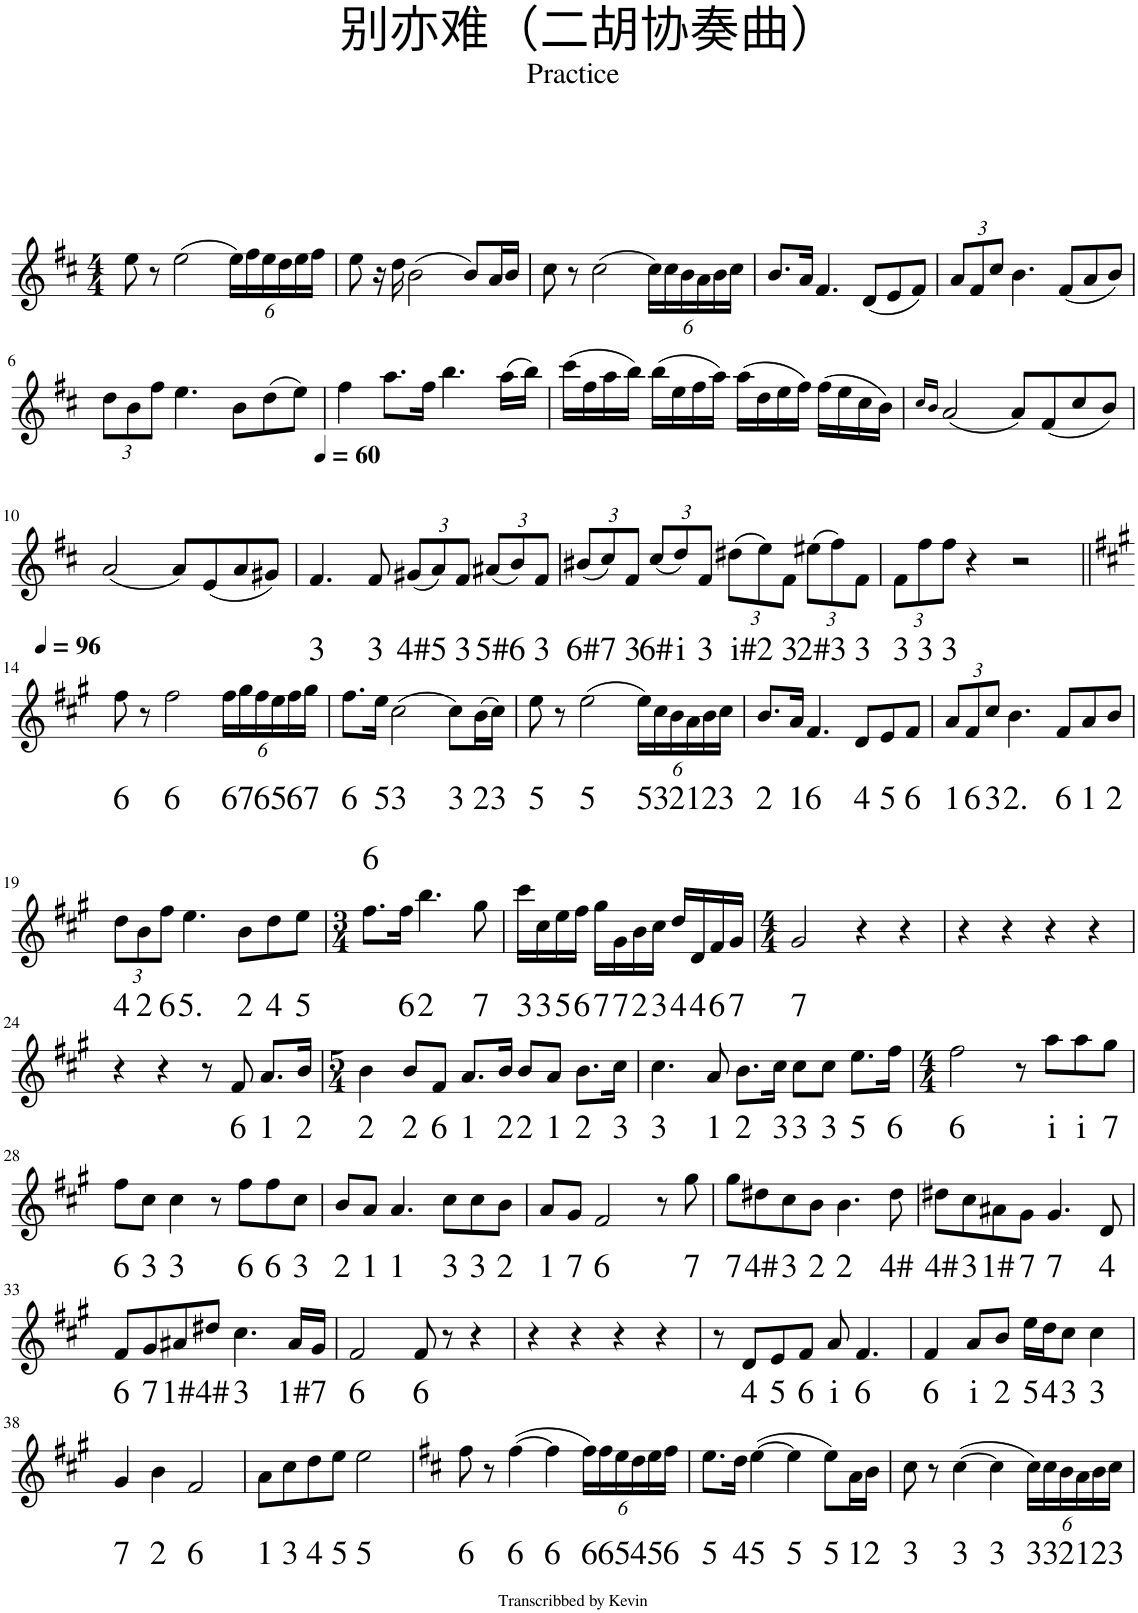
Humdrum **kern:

**kern	**text
*part1	*part1
*staff1	*staff1
*I"小提琴	*
*clefG2	*
*k[f#c#]	*
*M4/4	*
=1	=1
8ee\	.
8r	.
(2ee\	.
*Xbrackettup	*
24ee\LL)	.
24ff#\	.
24ee\	.
24dd\	.
24ee\	.
24ff#\JJ	.
=2	=2
8ee\	.
16r	.
16dd\	.
(2b\	.
8b/L)	.
16a/L	.
16b/JJ	.
=3	=3
8cc#\	.
8r	.
(2cc#\	.
24cc#\LL)	.
24cc#\	.
24b\	.
24a\	.
24b\	.
24cc#\JJ	.
=4	=4
8.b/L	.
16a/Jk	.
4.f#/	.
(8d/L	.
8e/	.
8f#/J)	.
=5	=5
12a/L	.
12f#/	.
12cc#/J	.
4.b\	.
(8f#/L	.
8a/	.
8b/J)	.
!!LO:LB:g=z
=6	=6
12dd\L	.
12b\	.
12ff#\J	.
4.ee\	.
8b\L	.
(8dd\	.
8ee\J)	.
=7	=7
4ff#\	.
8.aa\L	.
16ff#\Jk	.
4.bb\	.
(16aa\LL	.
16bb\JJ)	.
=8	=8
(16ccc#\LL	.
16ff#\	.
16aa\	.
16bb\JJ)	.
(16bb\LL	.
16ee\	.
16ff#\	.
16aa\JJ)	.
(16aa\LL	.
16dd\	.
16ee\	.
16ff#\JJ)	.
(16ff#\LL	.
16ee\	.
16cc#\	.
16b\JJ)	.
=9	=9
16qcc#/LL	.
16qb/JJ	.
(2a/	.
8a/L)	.
(8f#/	.
8cc#/	.
8b/J)	.
!!LO:LB:g=z
=10	=10
(2a/	.
8a/L)	.
(8e/	.
8a/	.
8g#X/J)	.
=11	=11
*MM60	*
!	!LO:LY:b
4.f#/	3
!	!LO:LY:b
8f#/	3
!	!LO:LY:b
(12g#X/L	4#
!	!LO:LY:b
12a/)	5
!	!LO:LY:b
12f#/J	3
!	!LO:LY:b
(12a#X/L	5#
!	!LO:LY:b
12b/)	6
!	!LO:LY:b
12f#/J	3
=12	=12
!	!LO:LY:b
(12b#X/L	6#
!	!LO:LY:b
12cc#/)	7
!	!LO:LY:b
12f#/J	3
!	!LO:LY:b
(12cc#/L	6#
!	!LO:LY:b
12dd/)	i
!	!LO:LY:b
12f#/J	3
!	!LO:LY:b
(12dd#X\L	i#
!	!LO:LY:b
12ee\)	2
!	!LO:LY:b
12f#\J	3
!	!LO:LY:b
(12ee#X\L	2#
!	!LO:LY:b
12ff#\)	3
!	!LO:LY:b
12f#\J	3
=13	=13
!	!LO:LY:b
12f#\L	3
!	!LO:LY:b
12ff#\	3
!	!LO:LY:b
12ff#\J	3
4r	.
2r	.
!!LO:LB:g=z
=14||	=14||
*k[f#c#g#]	*
*MM96	*
!	!LO:LY:b
8ff#\	6
8r	.
!	!LO:LY:b
2ff#\	6
!	!LO:LY:b
24ff#\LL	6
!	!LO:LY:b
24gg#\	7
!	!LO:LY:b
24ff#\	6
!	!LO:LY:b
24ee\	5
!	!LO:LY:b
24ff#\	6
!	!LO:LY:b
24gg#\JJ	7
=15	=15
!	!LO:LY:b
8.ff#\L	6
!	!LO:LY:b
16ee\Jk	5
!	!LO:LY:b
(2cc#\	3
!	!LO:LY:b
8cc#\L)	3
!	!LO:LY:b
(16b\L	2
!	!LO:LY:b
16cc#\JJ)	3
=16	=16
!	!LO:LY:b
8ee\	5
8r	.
!	!LO:LY:b
(2ee\	5
!	!LO:LY:b
24ee\LL)	5
!	!LO:LY:b
24cc#\	3
!	!LO:LY:b
24b\	2
!	!LO:LY:b
24a\	1
!	!LO:LY:b
24b\	2
!	!LO:LY:b
24cc#\JJ	3
=17	=17
!	!LO:LY:b
8.b/L	2
!	!LO:LY:b
16a/Jk	1
!	!LO:LY:b
4.f#/	6
!	!LO:LY:b
8d/L	4
!	!LO:LY:b
8e/	5
!	!LO:LY:b
8f#/J	6
=18	=18
!	!LO:LY:b
12a/L	1
!	!LO:LY:b
12f#/	6
!	!LO:LY:b
12cc#/J	3
!	!LO:LY:b
4.b\	2.
!	!LO:LY:b
8f#/L	6
!	!LO:LY:b
8a/	1
!	!LO:LY:b
8b/J	2
!!LO:LB:g=z
=19	=19
!	!LO:LY:b
12dd\L	4
!	!LO:LY:b
12b\	2
!	!LO:LY:b
12ff#\J	6
!	!LO:LY:b
4.ee\	5.
!	!LO:LY:b
8b\L	2
!	!LO:LY:b
8dd\	4
!	!LO:LY:b
8ee\J	5
=20	=20
*M3/4	*
!	!LO:LY:a
8.ff#\L	6
!	!LO:LY:b
16ff#\Jk	6
!	!LO:LY:b
4.bb\	2
!	!LO:LY:b
8gg#\	7
=21	=21
!	!LO:LY:b
16ccc#\LL	3
!	!LO:LY:b
16cc#\	3
!	!LO:LY:b
16ee\	5
!	!LO:LY:b
16ff#\JJ	6
!	!LO:LY:b
16gg#\LL	7
!	!LO:LY:b
16g#\	7
!	!LO:LY:b
16b\	2
!	!LO:LY:b
16cc#\JJ	3
!	!LO:LY:b
16dd/LL	4
!	!LO:LY:b
16d/	4
!	!LO:LY:b
16f#/	6
!	!LO:LY:b
16g#/JJ	7
=22	=22
*M4/4	*
!	!LO:LY:b
2g#/	7
4r	.
4r	.
=23	=23
4r	.
4r	.
4r	.
4r	.
!!LO:LB:g=z
=24	=24
4r	.
4r	.
8r	.
!	!LO:LY:b
8f#/	6
!	!LO:LY:b
8.a/L	1
!	!LO:LY:b
16b/Jk	2
=25	=25
*M5/4	*
!	!LO:LY:b
4b\	2
!	!LO:LY:b
8b/L	2
!	!LO:LY:b
8f#/J	6
!	!LO:LY:b
8.a/L	1
!	!LO:LY:b
16b/Jk	2
!	!LO:LY:b
8b/L	2
!	!LO:LY:b
8a/J	1
!	!LO:LY:b
8.b\L	2
!	!LO:LY:b
16cc#\Jk	3
=26	=26
!	!LO:LY:b
4.cc#\	3
!	!LO:LY:b
8a/	1
!	!LO:LY:b
8.b\L	2
!	!LO:LY:b
16cc#\Jk	3
!	!LO:LY:b
8cc#\L	3
!	!LO:LY:b
8cc#\J	3
!	!LO:LY:b
8.ee\L	5
!	!LO:LY:b
16ff#\Jk	6
=27	=27
*M4/4	*
!	!LO:LY:b
2ff#\	6
8r	.
!	!LO:LY:b
8aa\L	i
!	!LO:LY:b
8aa\	i
!	!LO:LY:b
8gg#\J	7
!!LO:LB:g=z
=28	=28
!	!LO:LY:b
8ff#\L	6
!	!LO:LY:b
8cc#\J	3
!	!LO:LY:b
4cc#\	3
8r	.
!	!LO:LY:b
8ff#\L	6
!	!LO:LY:b
8ff#\	6
!	!LO:LY:b
8cc#\J	3
=29	=29
!	!LO:LY:b
8b/L	2
!	!LO:LY:b
8a/J	1
!	!LO:LY:b
4.a/	1
!	!LO:LY:b
8cc#\L	3
!	!LO:LY:b
8cc#\	3
!	!LO:LY:b
8b\J	2
=30	=30
!	!LO:LY:b
8a/L	1
!	!LO:LY:b
8g#/J	7
!	!LO:LY:b
2f#/	6
8r	.
!	!LO:LY:b
8gg#\	7
=31	=31
!	!LO:LY:b
8gg#\L	7
!	!LO:LY:b
8dd#X\	4#
!	!LO:LY:b
8cc#\	3
!	!LO:LY:b
8b\J	2
!	!LO:LY:b
4.b\	2
!	!LO:LY:b
8dd#\	4#
=32	=32
!	!LO:LY:b
8dd#X\L	4#
!	!LO:LY:b
8cc#\	3
!	!LO:LY:b
8a#X\	1#
!	!LO:LY:b
8g#\J	7
!	!LO:LY:b
4.g#/	7
!	!LO:LY:b
8d/	4
!!LO:LB:g=z
=33	=33
!	!LO:LY:b
8f#/L	6
!	!LO:LY:b
8g#/	7
!	!LO:LY:b
8a#X/	1#
!	!LO:LY:b
8dd#X/J	4#
!	!LO:LY:b
4.cc#\	3
!	!LO:LY:b
16a#/LL	1#
!	!LO:LY:b
16g#/JJ	7
=34	=34
!	!LO:LY:b
2f#/	6
!	!LO:LY:b
8f#/	6
8r	.
4r	.
=35	=35
4r	.
4r	.
4r	.
4r	.
=36	=36
8r	.
!	!LO:LY:b
8d/L	4
!	!LO:LY:b
8e/	5
!	!LO:LY:b
8f#/J	6
!	!LO:LY:b
8a/	i
!	!LO:LY:b
4.f#/	6
=37	=37
!	!LO:LY:b
4f#/	6
!	!LO:LY:b
8a/L	i
!	!LO:LY:b
8b/J	2
!	!LO:LY:b
16ee\LL	5
!	!LO:LY:b
16dd\J	4
!	!LO:LY:b
8cc#\J	3
!	!LO:LY:b
4cc#\	3
!!LO:LB:g=z
=38	=38
!	!LO:LY:b
4g#/	7
!	!LO:LY:b
4b\	2
!	!LO:LY:b
2f#/	6
=39	=39
!	!LO:LY:b
8a\L	1
!	!LO:LY:b
8cc#\	3
!	!LO:LY:b
8dd\	4
!	!LO:LY:b
8ee\J	5
!	!LO:LY:b
2ee\	5
=40	=40
*k[f#c#]	*
!	!LO:LY:b
8ff#\	6
8r	.
!	!LO:LY:b
([4ff#\	6
!	!LO:LY:b
4ff#\]	6
!	!LO:LY:b
24ff#\LL)	6
!	!LO:LY:b
24ff#\	6
!	!LO:LY:b
24ee\	5
!	!LO:LY:b
24dd\	4
!	!LO:LY:b
24ee\	5
!	!LO:LY:b
24ff#\JJ	6
=41	=41
!	!LO:LY:b
8.ee\L	5
!	!LO:LY:b
16dd\Jk	4
!	!LO:LY:b
([4ee\	5
!	!LO:LY:b
4ee\]	5
!	!LO:LY:b
8ee\L)	5
!	!LO:LY:b
16a\L	1
!	!LO:LY:b
16b\JJ	2
=42	=42
!	!LO:LY:b
8cc#\	3
8r	.
!	!LO:LY:b
([4cc#\	3
!	!LO:LY:b
4cc#\]	3
!	!LO:LY:b
24cc#\LL)	3
!	!LO:LY:b
24cc#\	3
!	!LO:LY:b
24b\	2
!	!LO:LY:b
24a\	1
!	!LO:LY:b
24b\	2
!	!LO:LY:b
24cc#\JJ	3
=	=
*-	*-
